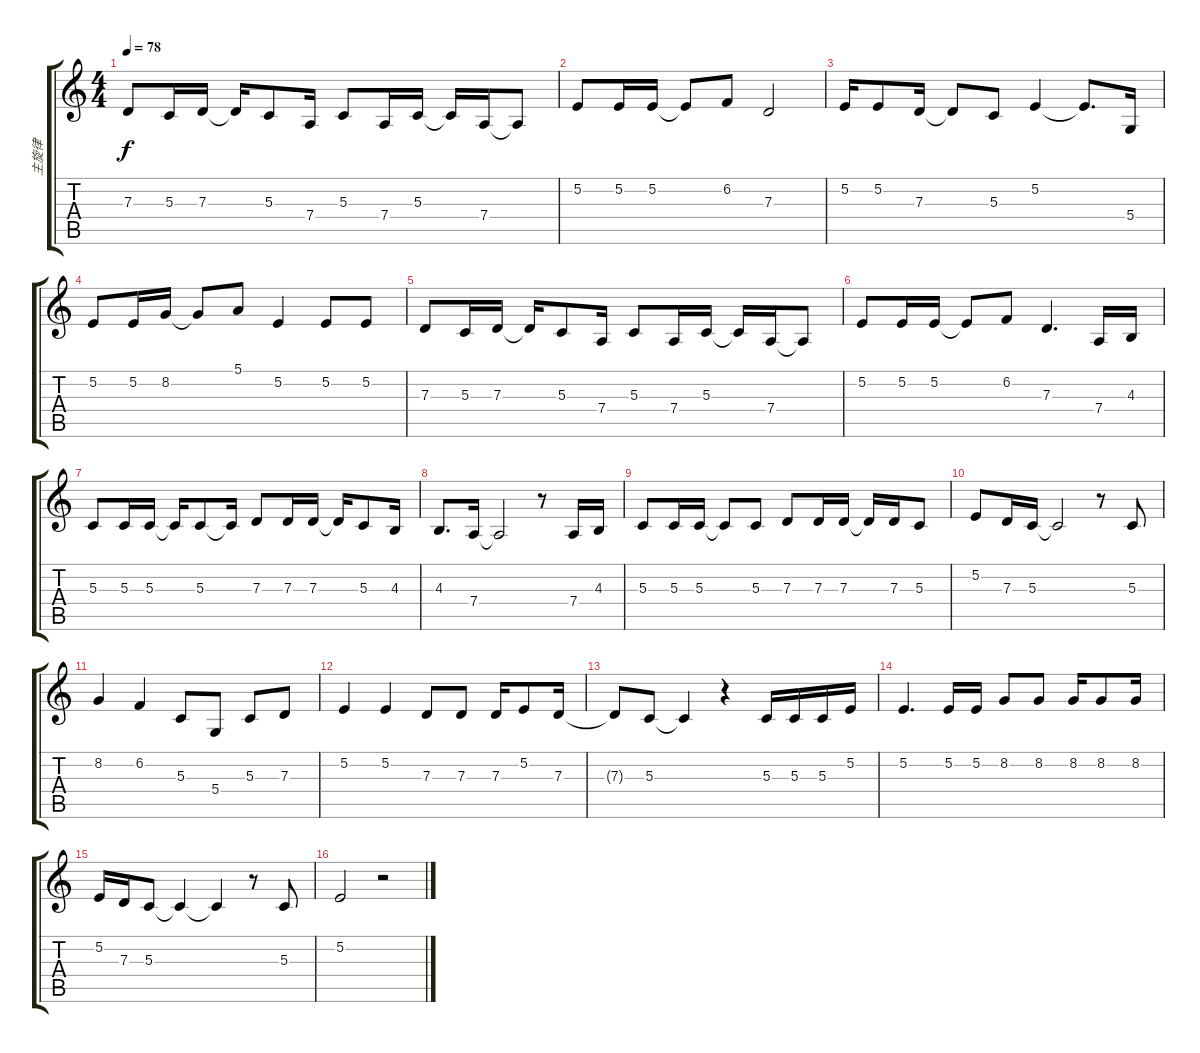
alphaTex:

\track ("主旋律" "主旋律") {instrument tenorsax}
\staff {score tabs}
\tuning (E4 B3 G3 D3 A2 E2) {hide}
\ts (4 4)
\tempo 78
\clef g2
\ks c
7.3.8{dy f} 5.3.16 7.3.16 7.3{t}.16 5.3.8 7.4.16 5.3.8 7.4.16 5.3.16 5.3{t}.16 7.4.16 7.4{t}.8 |
5.2.8 5.2.16 5.2.16 5.2{t}.8 6.2.8 7.3.2 |
5.2.16 5.2.8 7.3.16 7.3{t}.8 5.3.8 5.2.4 5.2{t}.8{d} 5.4.16 |
5.2.8 5.2.16 8.2.16 8.2{t}.8 5.1.8 5.2.4 5.2.8 5.2.8 |
7.3.8 5.3.16 7.3.16 7.3{t}.16 5.3.8 7.4.16 5.3.8 7.4.16 5.3.16 5.3{t}.16 7.4.16 7.4{t}.8 |
5.2.8 5.2.16 5.2.16 5.2{t}.8 6.2.8 7.3.4{d} 7.4.16 4.3.16 |
5.3.8 5.3.16 5.3.16 5.3{t}.16 5.3.8 5.3{t}.16 7.3.8 7.3.16 7.3.16 7.3{t}.16 5.3.8 4.3.16 |
4.3.8{d} 7.4.16 7.4{t}.2 r.8 7.4.16 4.3.16 |
5.3.8 5.3.16 5.3.16 5.3{t}.8 5.3.8 7.3.8 7.3.16 7.3.16 7.3{t}.16 7.3.16 5.3.8 |
5.2.8 7.3.16 5.3.16 5.3{t}.2 r.8 5.3.8 |
8.2.4 6.2.4 5.3.8 5.4.8 5.3.8 7.3.8 |
5.2.4 5.2.4 7.3.8 7.3.8 7.3.16 5.2.8 7.3.16 |
7.3{t}.8 5.3.8 5.3{t}.4 r.4 5.3.16 5.3.16 5.3.16 5.2.16 |
5.2.4{d} 5.2.16 5.2.16 8.2.8 8.2.8 8.2.16 8.2.8 8.2.16 |
5.2.16 7.3.16 5.3.8 5.3{t}.4 5.3{t}.4 r.8 5.3.8 |
5.2.2 r.2
